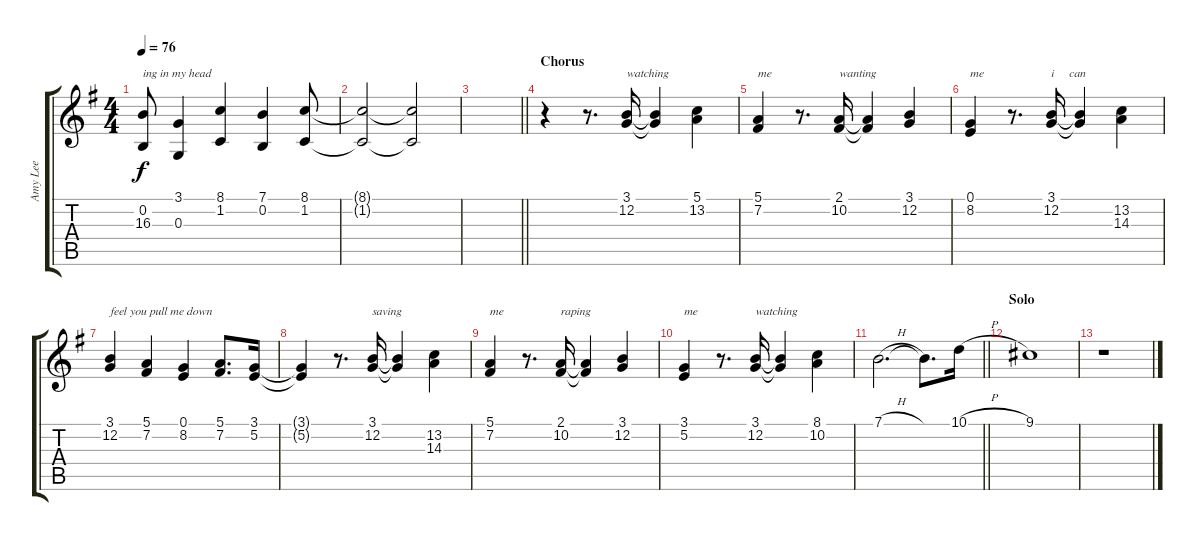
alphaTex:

\track ("Amy Lee" "Amy Lee") {instrument oboe}
\staff {score tabs}
\tuning (E4 B3 G3 D3 A2 E2) {hide}
\ts (4 4)
\tempo 76
\clef g2
\ks g
(0.2{t} 16.3{t}).8{txt "ing in my head" dy f} (3.1 0.3).4 (8.1 1.2).4 (7.1 0.2).4 (8.1 1.2).8 |
(8.1{t} 1.2{t}).2 (8.1{t} 1.2{t}).2 |
\barLineRight lightlight
|
\section ("" "Chorus")
r.4 r.8{d} (3.1 12.2).16{txt "watching"} (3.1{t} 12.2{t}).4 (5.1 13.2).4 |
(5.1 7.2).4{txt "me"} r.8{d} (2.1 10.2).16{txt "wanting"} (2.1{t} 10.2{t}).4 (3.1 12.2).4 |
(0.1 8.2).4{txt "me"} r.8{d} (3.1 12.2).16{txt "i     can"} (3.1{t} 12.2{t}).4 (13.2 14.3).4 |
(3.1 12.2).4{txt "feel you pull me down"} (5.1 7.2).4 (0.1 8.2).4 (5.1 7.2).8{d} (3.1 5.2).16 |
(3.1{t} 5.2{t}).4 r.8{d} (3.1 12.2).16{txt "saving"} (3.1{t} 12.2{t}).4 (13.2 14.3).4 |
(5.1 7.2).4{txt "me"} r.8{d} (2.1 10.2).16{txt "raping"} (2.1{t} 10.2{t}).4 (3.1 12.2).4 |
(3.1 5.2).4{txt "me"} r.8{d} (3.1 12.2).16{txt "watching"} (3.1{t} 12.2{t}).4 (8.1 10.2).4 |
\barLineRight lightlight
7.1{h}.2{d} 7.1{t}.8{d} 10.1{h}.16 |
\section ("" "Solo")
9.1.1 |
r.1
